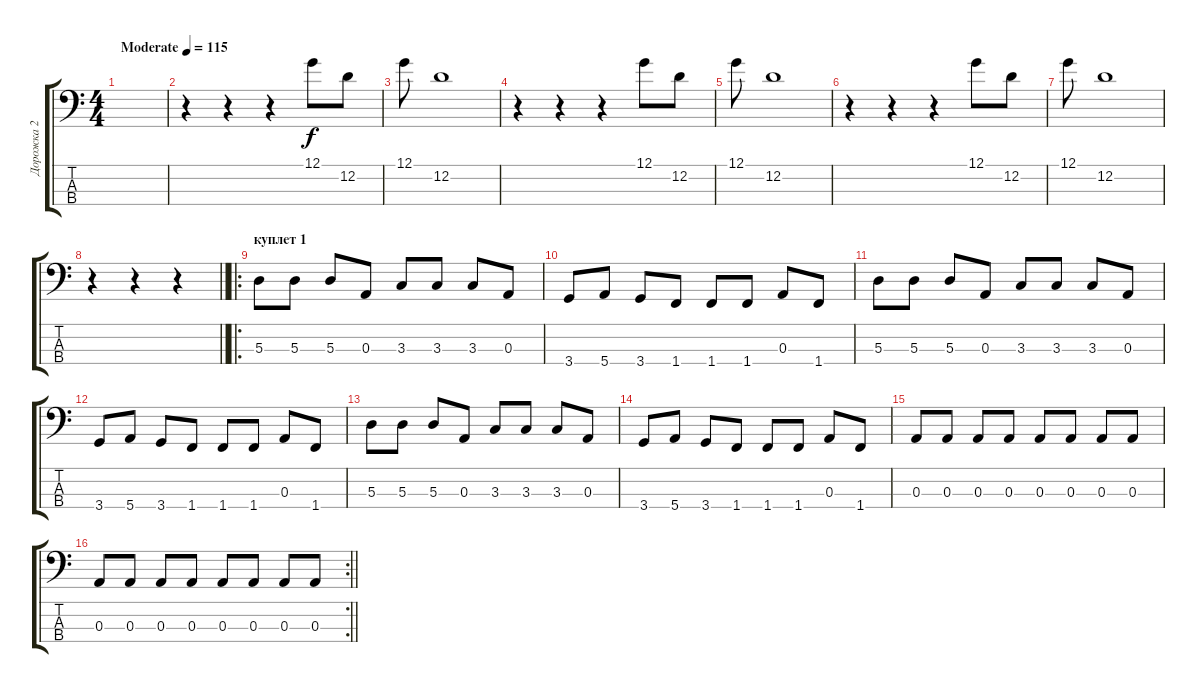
\track ("Дорожка 2" "Дорожка 2") {instrument electricbassfinger}
\staff {score tabs}
\tuning (G2 D2 A1 E1) {hide}
\ts (4 4)
\tempo (115 "Moderate")
\clef f4
\ks c
|
r.4 r.4 r.4 12.1.8 12.2.8 |
12.1.8 12.2.1 |
r.4 r.4 r.4 12.1.8 12.2.8 |
12.1.8 12.2.1 |
r.4 r.4 r.4 12.1.8 12.2.8 |
12.1.8 12.2.1 |
\barLineRight lightlight
r.4 r.4 r.4 |
\ro
\section ("" "куплет 1")
5.3.8 5.3.8 5.3.8 0.3.8 3.3.8 3.3.8 3.3.8 0.3.8 |
3.4.8 5.4.8 3.4.8 1.4.8 1.4.8 1.4.8 0.3.8 1.4.8 |
5.3.8 5.3.8 5.3.8 0.3.8 3.3.8 3.3.8 3.3.8 0.3.8 |
3.4.8 5.4.8 3.4.8 1.4.8 1.4.8 1.4.8 0.3.8 1.4.8 |
5.3.8 5.3.8 5.3.8 0.3.8 3.3.8 3.3.8 3.3.8 0.3.8 |
3.4.8 5.4.8 3.4.8 1.4.8 1.4.8 1.4.8 0.3.8 1.4.8 |
0.3.8 0.3.8 0.3.8 0.3.8 0.3.8 0.3.8 0.3.8 0.3.8 |
\rc 2
\barLineRight lightlight
0.3.8 0.3.8 0.3.8 0.3.8 0.3.8 0.3.8 0.3.8 0.3.8
